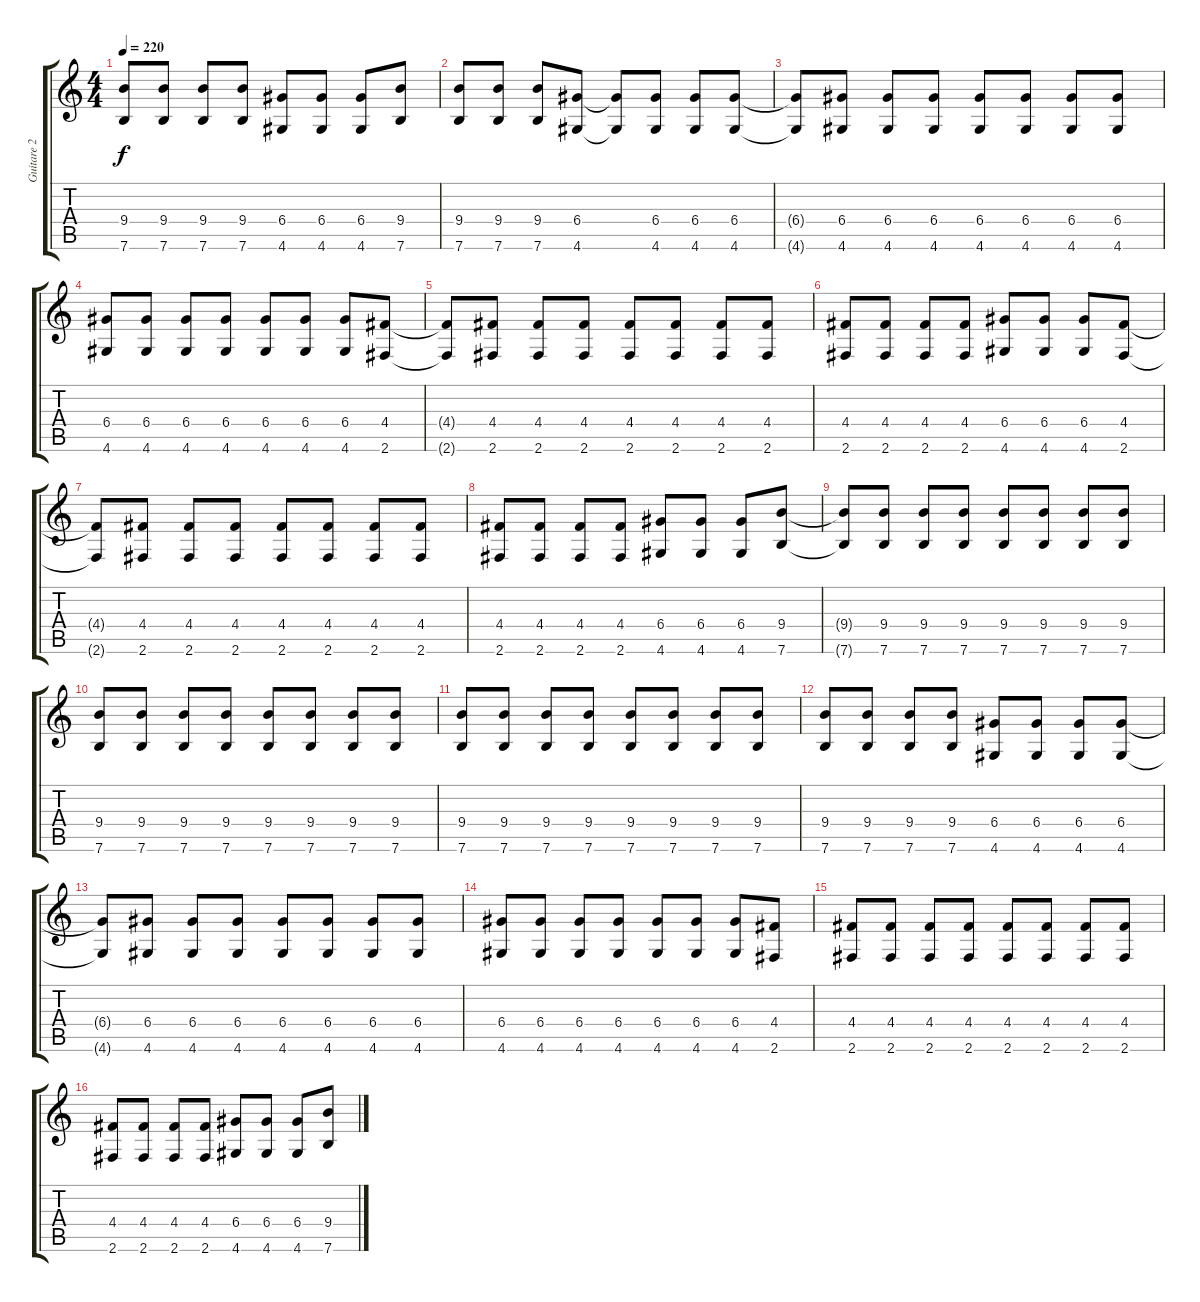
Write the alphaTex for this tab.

\track ("Guitare 2" "Guitare 2") {instrument distortionguitar}
\staff {score tabs}
\tuning (E4 B3 G3 D3 A2 E2) {hide}
\ts (4 4)
\tempo 220
\clef g2
\ks c
(9.4 7.6).8{dy f} (9.4 7.6).8 (9.4 7.6).8 (9.4 7.6).8 (6.4 4.6).8 (6.4 4.6).8 (6.4 4.6).8 (9.4 7.6).8 |
(9.4 7.6).8 (9.4 7.6).8 (9.4 7.6).8 (6.4 4.6).8 (6.4{t} 4.6{t}).8 (6.4 4.6).8 (6.4 4.6).8 (6.4 4.6).8 |
(6.4{t} 4.6{t}).8 (6.4 4.6).8 (6.4 4.6).8 (6.4 4.6).8 (6.4 4.6).8 (6.4 4.6).8 (6.4 4.6).8 (6.4 4.6).8 |
(6.4 4.6).8 (6.4 4.6).8 (6.4 4.6).8 (6.4 4.6).8 (6.4 4.6).8 (6.4 4.6).8 (6.4 4.6).8 (4.4 2.6).8 |
(4.4{t} 2.6{t}).8 (4.4 2.6).8 (4.4 2.6).8 (4.4 2.6).8 (4.4 2.6).8 (4.4 2.6).8 (4.4 2.6).8 (4.4 2.6).8 |
(4.4 2.6).8 (4.4 2.6).8 (4.4 2.6).8 (4.4 2.6).8 (6.4 4.6).8 (6.4 4.6).8 (6.4 4.6).8 (4.4 2.6).8 |
(4.4{t} 2.6{t}).8 (4.4 2.6).8 (4.4 2.6).8 (4.4 2.6).8 (4.4 2.6).8 (4.4 2.6).8 (4.4 2.6).8 (4.4 2.6).8 |
(4.4 2.6).8 (4.4 2.6).8 (4.4 2.6).8 (4.4 2.6).8 (6.4 4.6).8 (6.4 4.6).8 (6.4 4.6).8 (9.4 7.6).8 |
(9.4{t} 7.6{t}).8 (9.4 7.6).8 (9.4 7.6).8 (9.4 7.6).8 (9.4 7.6).8 (9.4 7.6).8 (9.4 7.6).8 (9.4 7.6).8 |
(9.4 7.6).8 (9.4 7.6).8 (9.4 7.6).8 (9.4 7.6).8 (9.4 7.6).8 (9.4 7.6).8 (9.4 7.6).8 (9.4 7.6).8 |
(9.4 7.6).8 (9.4 7.6).8 (9.4 7.6).8 (9.4 7.6).8 (9.4 7.6).8 (9.4 7.6).8 (9.4 7.6).8 (9.4 7.6).8 |
(9.4 7.6).8 (9.4 7.6).8 (9.4 7.6).8 (9.4 7.6).8 (6.4 4.6).8 (6.4 4.6).8 (6.4 4.6).8 (6.4 4.6).8 |
(6.4{t} 4.6{t}).8 (6.4 4.6).8 (6.4 4.6).8 (6.4 4.6).8 (6.4 4.6).8 (6.4 4.6).8 (6.4 4.6).8 (6.4 4.6).8 |
(6.4 4.6).8 (6.4 4.6).8 (6.4 4.6).8 (6.4 4.6).8 (6.4 4.6).8 (6.4 4.6).8 (6.4 4.6).8 (4.4 2.6).8 |
(4.4 2.6).8 (4.4 2.6).8 (4.4 2.6).8 (4.4 2.6).8 (4.4 2.6).8 (4.4 2.6).8 (4.4 2.6).8 (4.4 2.6).8 |
(4.4 2.6).8 (4.4 2.6).8 (4.4 2.6).8 (4.4 2.6).8 (6.4 4.6).8 (6.4 4.6).8 (6.4 4.6).8 (9.4 7.6).8
